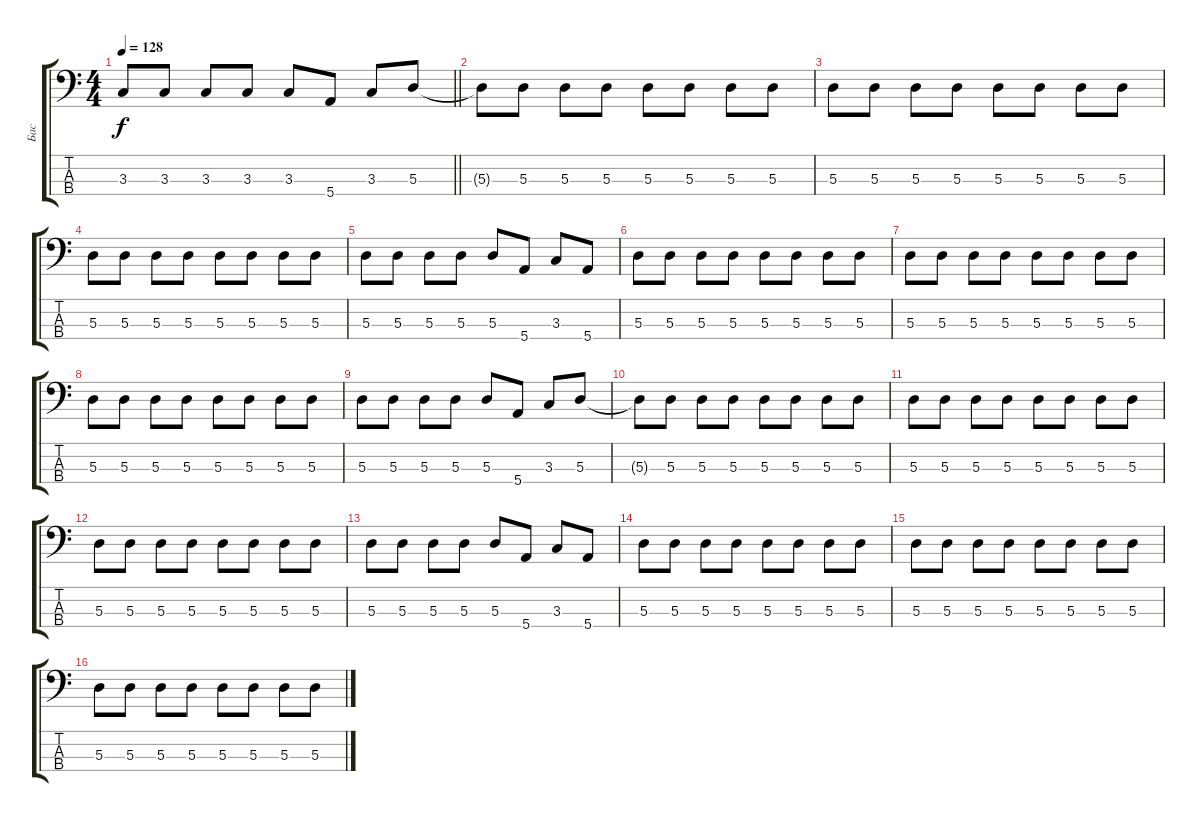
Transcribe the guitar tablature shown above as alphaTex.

\track ("Бас" "Бас") {instrument electricbassfinger}
\staff {score tabs}
\tuning (G2 D2 A1 E1) {hide}
\ts (4 4)
\tempo 128
\clef f4
\barLineRight lightlight
\ks c
3.3{t}.8{dy f} 3.3.8 3.3.8 3.3.8 3.3.8 5.4.8 3.3.8 5.3.8 |
5.3{t}.8 5.3.8 5.3.8 5.3.8 5.3.8 5.3.8 5.3.8 5.3.8 |
5.3.8 5.3.8 5.3.8 5.3.8 5.3.8 5.3.8 5.3.8 5.3.8 |
5.3.8 5.3.8 5.3.8 5.3.8 5.3.8 5.3.8 5.3.8 5.3.8 |
5.3.8 5.3.8 5.3.8 5.3.8 5.3.8 5.4.8 3.3.8 5.4.8 |
5.3.8 5.3.8 5.3.8 5.3.8 5.3.8 5.3.8 5.3.8 5.3.8 |
5.3.8 5.3.8 5.3.8 5.3.8 5.3.8 5.3.8 5.3.8 5.3.8 |
5.3.8 5.3.8 5.3.8 5.3.8 5.3.8 5.3.8 5.3.8 5.3.8 |
5.3.8 5.3.8 5.3.8 5.3.8 5.3.8 5.4.8 3.3.8 5.3.8 |
5.3{t}.8 5.3.8 5.3.8 5.3.8 5.3.8 5.3.8 5.3.8 5.3.8 |
5.3.8 5.3.8 5.3.8 5.3.8 5.3.8 5.3.8 5.3.8 5.3.8 |
5.3.8 5.3.8 5.3.8 5.3.8 5.3.8 5.3.8 5.3.8 5.3.8 |
5.3.8 5.3.8 5.3.8 5.3.8 5.3.8 5.4.8 3.3.8 5.4.8 |
5.3.8 5.3.8 5.3.8 5.3.8 5.3.8 5.3.8 5.3.8 5.3.8 |
5.3.8 5.3.8 5.3.8 5.3.8 5.3.8 5.3.8 5.3.8 5.3.8 |
5.3.8 5.3.8 5.3.8 5.3.8 5.3.8 5.3.8 5.3.8 5.3.8
